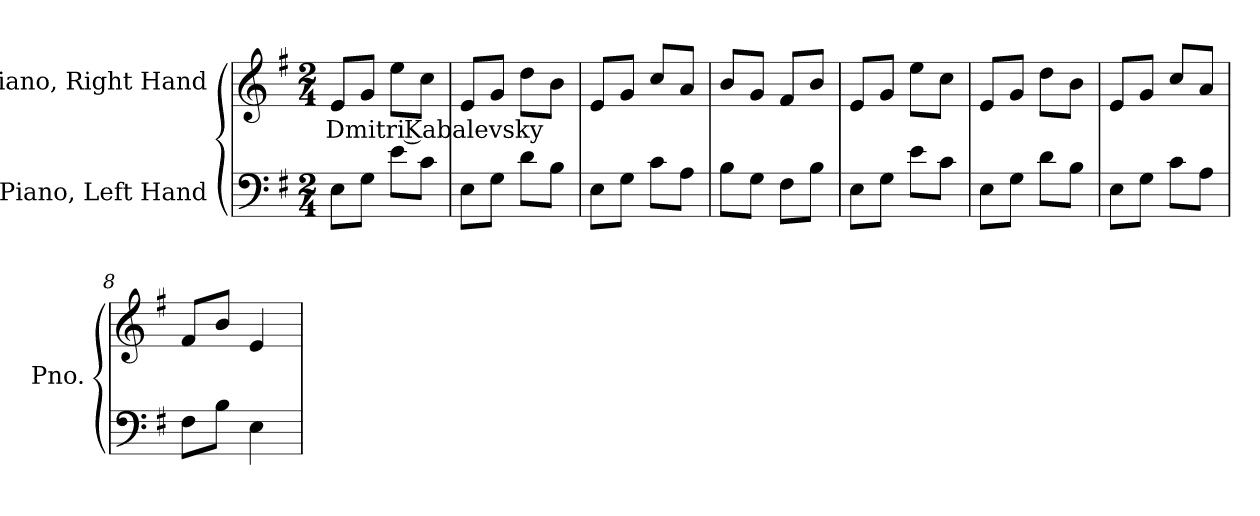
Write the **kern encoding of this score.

**kern	**kern	**text
*part2	*part1	*part1
*staff2	*staff1	*staff1
*I"Piano, Left Hand	*I"Piano, Right Hand	*
*I'Pno.	*I'Pno.	*
*clefF4	*clefG2	*
*k[f#]	*k[f#]	*
*M2/4	*M2/4	*
*MM100	*MM100	*
=1	=1	=1
!	!	!LO:LY:b
8E\L	8e/L	Dmitri Kabalevsky
8G\J	8g/J	.
8e\L	8ee\L	.
8c\J	8cc\J	.
=2	=2	=2
8E\L	8e/L	.
8G\J	8g/J	.
8d\L	8dd\L	.
8B\J	8b\J	.
=3	=3	=3
8E\L	8e/L	.
8G\J	8g/J	.
8c\L	8cc/L	.
8A\J	8a/J	.
=4	=4	=4
8B\L	8b/L	.
8G\J	8g/J	.
8F#\L	8f#/L	.
8B\J	8b/J	.
=5	=5	=5
8E\L	8e/L	.
8G\J	8g/J	.
8e\L	8ee\L	.
8c\J	8cc\J	.
!!LO:LB:g=z
=6	=6	=6
8E\L	8e/L	.
8G\J	8g/J	.
8d\L	8dd\L	.
8B\J	8b\J	.
=7	=7	=7
8E\L	8e/L	.
8G\J	8g/J	.
8c\L	8cc/L	.
8A\J	8a/J	.
=8	=8	=8
8F#\L	8f#/L	.
8B\J	8b/J	.
4E\	4e/	.
=	=	=
*-	*-	*-
